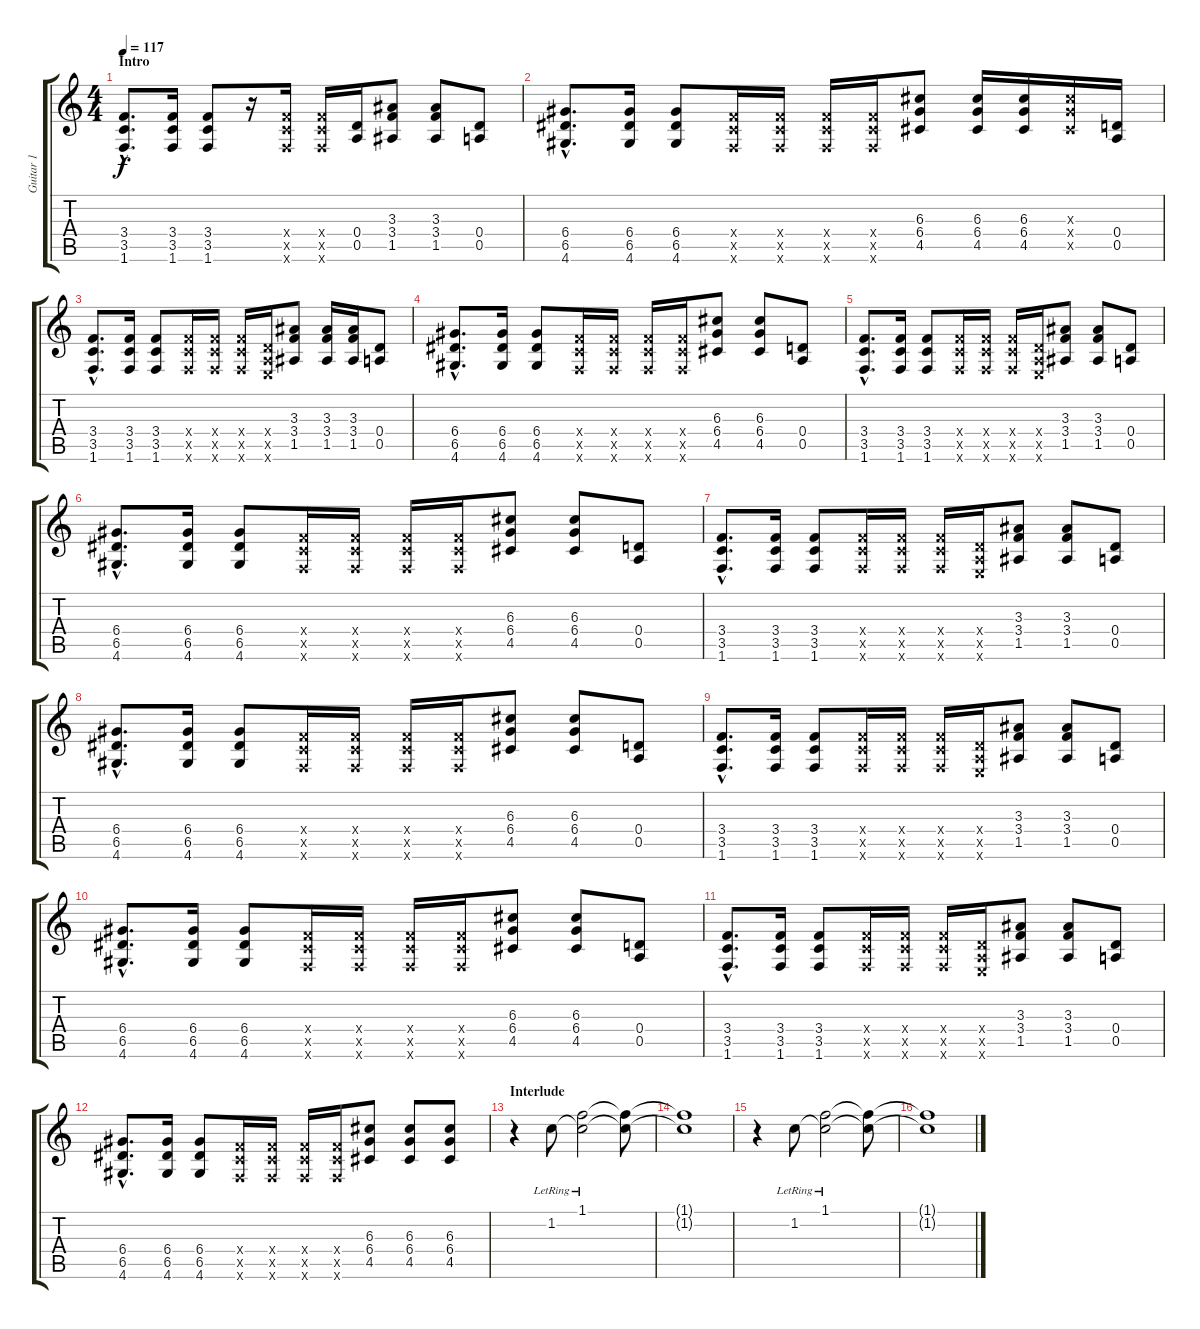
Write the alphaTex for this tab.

\track ("Guitar 1" "Guitar 1") {instrument distortionguitar}
\staff {score tabs}
\tuning (E4 B3 G3 D3 A2 E2) {hide}
\ts (4 4)
\section ("" "Intro")
\tempo 117
\clef g2
\ks c
(3.4{hac} 3.5{hac} 1.6{hac}).8{d dy f instrument electricguitarclean} (3.4 3.5 1.6).16 (3.4 3.5 1.6).8 r.16 (3.4{x} 3.5{x} 1.6{x}).16 (3.4{x} 3.5{x} 1.6{x}).16 (0.4 0.5).16 (3.3 3.4 1.5).8 (3.3 3.4 1.5).8 (0.4 0.5).8 |
(6.4{hac} 6.5{hac} 4.6{hac}).8{d} (6.4 6.5 4.6).16 (6.4 6.5 4.6).8 (3.4{x} 3.5{x} 1.6{x}).16 (3.4{x} 3.5{x} 1.6{x}).16 (3.4{x} 3.5{x} 1.6{x}).16 (3.4{x} 3.5{x} 1.6{x}).16 (6.3 6.4 4.5).8 (6.3 6.4 4.5).16 (6.3 6.4 4.5).16 (6.3{x} 6.4{x} 4.5{x}).16 (0.4 0.5).16 |
(3.4{hac} 3.5{hac} 1.6{hac}).8{d} (3.4 3.5 1.6).16 (3.4 3.5 1.6).8 (3.4{x} 3.5{x} 1.6{x}).16 (3.4{x} 3.5{x} 1.6{x}).16 (3.4{x} 3.5{x} 1.6{x}).16 (0.4{x} 0.5{x} 0.6{x}).16 (3.3 3.4 1.5).8 (3.3 3.4 1.5).16 (3.3 3.4 1.5).16 (0.4 0.5).8 |
(6.4{hac} 6.5{hac} 4.6{hac}).8{d} (6.4 6.5 4.6).16 (6.4 6.5 4.6).8 (3.4{x} 3.5{x} 1.6{x}).16 (3.4{x} 3.5{x} 1.6{x}).16 (3.4{x} 3.5{x} 1.6{x}).16 (3.4{x} 3.5{x} 1.6{x}).16 (6.3 6.4 4.5).8{instrument distortionguitar} (6.3 6.4 4.5).8 (0.4 0.5).8 |
(3.4{hac} 3.5{hac} 1.6{hac}).8{d} (3.4 3.5 1.6).16 (3.4 3.5 1.6).8 (3.4{x} 3.5{x} 1.6{x}).16 (3.4{x} 3.5{x} 1.6{x}).16 (3.4{x} 3.5{x} 1.6{x}).16 (0.4{x} 0.5{x} 0.6{x}).16 (3.3 3.4 1.5).8 (3.3 3.4 1.5).8 (0.4 0.5).8 |
(6.4{hac} 6.5{hac} 4.6{hac}).8{d} (6.4 6.5 4.6).16 (6.4 6.5 4.6).8 (3.4{x} 3.5{x} 1.6{x}).16 (3.4{x} 3.5{x} 1.6{x}).16 (3.4{x} 3.5{x} 1.6{x}).16 (3.4{x} 3.5{x} 1.6{x}).16 (6.3 6.4 4.5).8 (6.3 6.4 4.5).8 (0.4 0.5).8 |
(3.4{hac} 3.5{hac} 1.6{hac}).8{d} (3.4 3.5 1.6).16 (3.4 3.5 1.6).8 (3.4{x} 3.5{x} 1.6{x}).16 (3.4{x} 3.5{x} 1.6{x}).16 (3.4{x} 3.5{x} 1.6{x}).16 (0.4{x} 0.5{x} 0.6{x}).16 (3.3 3.4 1.5).8 (3.3 3.4 1.5).8 (0.4 0.5).8 |
(6.4{hac} 6.5{hac} 4.6{hac}).8{d} (6.4 6.5 4.6).16 (6.4 6.5 4.6).8 (3.4{x} 3.5{x} 1.6{x}).16 (3.4{x} 3.5{x} 1.6{x}).16 (3.4{x} 3.5{x} 1.6{x}).16 (3.4{x} 3.5{x} 1.6{x}).16 (6.3 6.4 4.5).8 (6.3 6.4 4.5).8 (0.4 0.5).8 |
(3.4{hac} 3.5{hac} 1.6{hac}).8{d} (3.4 3.5 1.6).16 (3.4 3.5 1.6).8 (3.4{x} 3.5{x} 1.6{x}).16 (3.4{x} 3.5{x} 1.6{x}).16 (3.4{x} 3.5{x} 1.6{x}).16 (0.4{x} 0.5{x} 0.6{x}).16 (3.3 3.4 1.5).8 (3.3 3.4 1.5).8 (0.4 0.5).8 |
(6.4{hac} 6.5{hac} 4.6{hac}).8{d} (6.4 6.5 4.6).16 (6.4 6.5 4.6).8 (3.4{x} 3.5{x} 1.6{x}).16 (3.4{x} 3.5{x} 1.6{x}).16 (3.4{x} 3.5{x} 1.6{x}).16 (3.4{x} 3.5{x} 1.6{x}).16 (6.3 6.4 4.5).8 (6.3 6.4 4.5).8 (0.4 0.5).8 |
(3.4{hac} 3.5{hac} 1.6{hac}).8{d} (3.4 3.5 1.6).16 (3.4 3.5 1.6).8 (3.4{x} 3.5{x} 1.6{x}).16 (3.4{x} 3.5{x} 1.6{x}).16 (3.4{x} 3.5{x} 1.6{x}).16 (0.4{x} 0.5{x} 0.6{x}).16 (3.3 3.4 1.5).8 (3.3 3.4 1.5).8 (0.4 0.5).8 |
(6.4{hac} 6.5{hac} 4.6{hac}).8{d} (6.4 6.5 4.6).16 (6.4 6.5 4.6).8 (3.4{x} 3.5{x} 1.6{x}).16 (3.4{x} 3.5{x} 1.6{x}).16 (3.4{x} 3.5{x} 1.6{x}).16 (3.4{x} 3.5{x} 1.6{x}).16 (6.3 6.4 4.5).8 (6.3 6.4 4.5).8 (6.3 6.4 4.5).8 |
\section ("" "Interlude")
r.4{instrument electricguitarclean} 1.2{lr}.8 (1.1{lr} 1.2{t}).2 (1.1{t} 1.2{t}).8 |
(1.1{t} 1.2{t}).1 |
r.4 1.2{lr}.8 (1.1{lr} 1.2{t}).2 (1.1{t} 1.2{t}).8 |
(1.1{t} 1.2{t}).1
